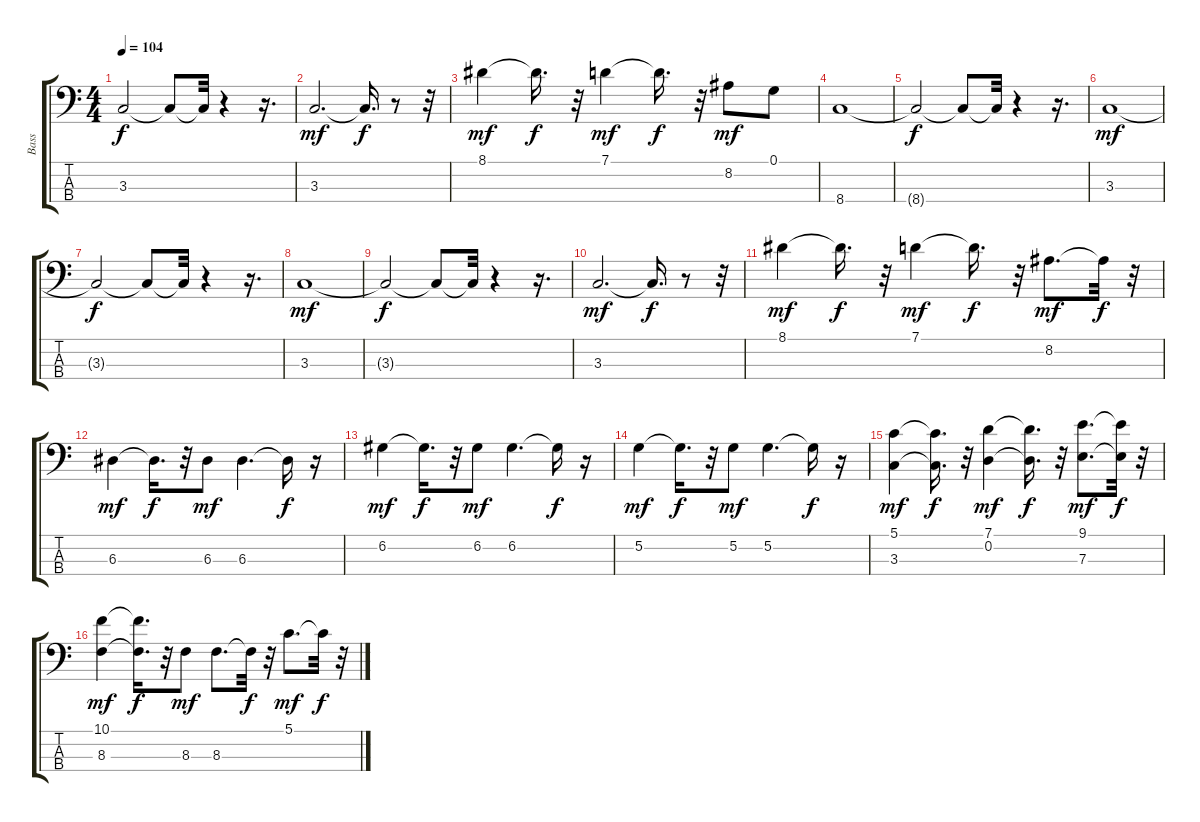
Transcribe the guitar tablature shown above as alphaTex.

\track ("Bass" "Bass") {instrument electricbassfinger}
\staff {score tabs}
\tuning (G2 D2 A1 E1) {hide}
\ts (4 4)
\tempo 104
\clef f4
\ks c
3.3{t}.2{dy f} 3.3{t}.8 3.3{t}.32 r.4 r.16{d} |
3.3.2{d dy mf} 3.3{t}.16{d dy f} r.8 r.32 |
8.1.4{dy mf} 8.1{t}.16{d dy f} r.32 7.1.4{dy mf} 7.1{t}.16{d dy f} r.32 8.2.8{dy mf} 0.1.8 |
8.4.1 |
8.4{t}.2{dy f} 8.4{t}.8 8.4{t}.32 r.4 r.16{d} |
3.3.1{dy mf} |
3.3{t}.2{dy f} 3.3{t}.8 3.3{t}.32 r.4 r.16{d} |
3.3.1{dy mf} |
3.3{t}.2{dy f} 3.3{t}.8 3.3{t}.32 r.4 r.16{d} |
3.3.2{d dy mf} 3.3{t}.16{d dy f} r.8 r.32 |
8.1.4{dy mf} 8.1{t}.16{d dy f} r.32 7.1.4{dy mf} 7.1{t}.16{d dy f} r.32 8.2.8{d dy mf} 8.2{t}.32{dy f} r.32 |
6.3.4{dy mf} 6.3{t}.16{d dy f} r.32 6.3.8{dy mf} 6.3.4{d} 6.3{t}.16{dy f} r.16 |
6.2.4{dy mf} 6.2{t}.16{d dy f} r.32 6.2.8{dy mf} 6.2.4{d} 6.2{t}.16{dy f} r.16 |
5.2.4{dy mf} 5.2{t}.16{d dy f} r.32 5.2.8{dy mf} 5.2.4{d} 5.2{t}.16{dy f} r.16 |
(5.1 3.3).4{dy mf} (5.1{t} 3.3{t}).16{d dy f} r.32 (7.1 0.2).4{dy mf} (7.1{t} 0.2{t}).16{d dy f} r.32 (9.1 7.3).8{d dy mf} (9.1{t} 7.3{t}).32{dy f} r.32 |
(10.1 8.3).4{dy mf} (10.1{t} 8.3{t}).16{d dy f} r.32 8.3.8{dy mf} 8.3.8{d} 8.3{t}.32{dy f} r.32 5.1.8{d dy mf} 5.1{t}.32{dy f} r.32
